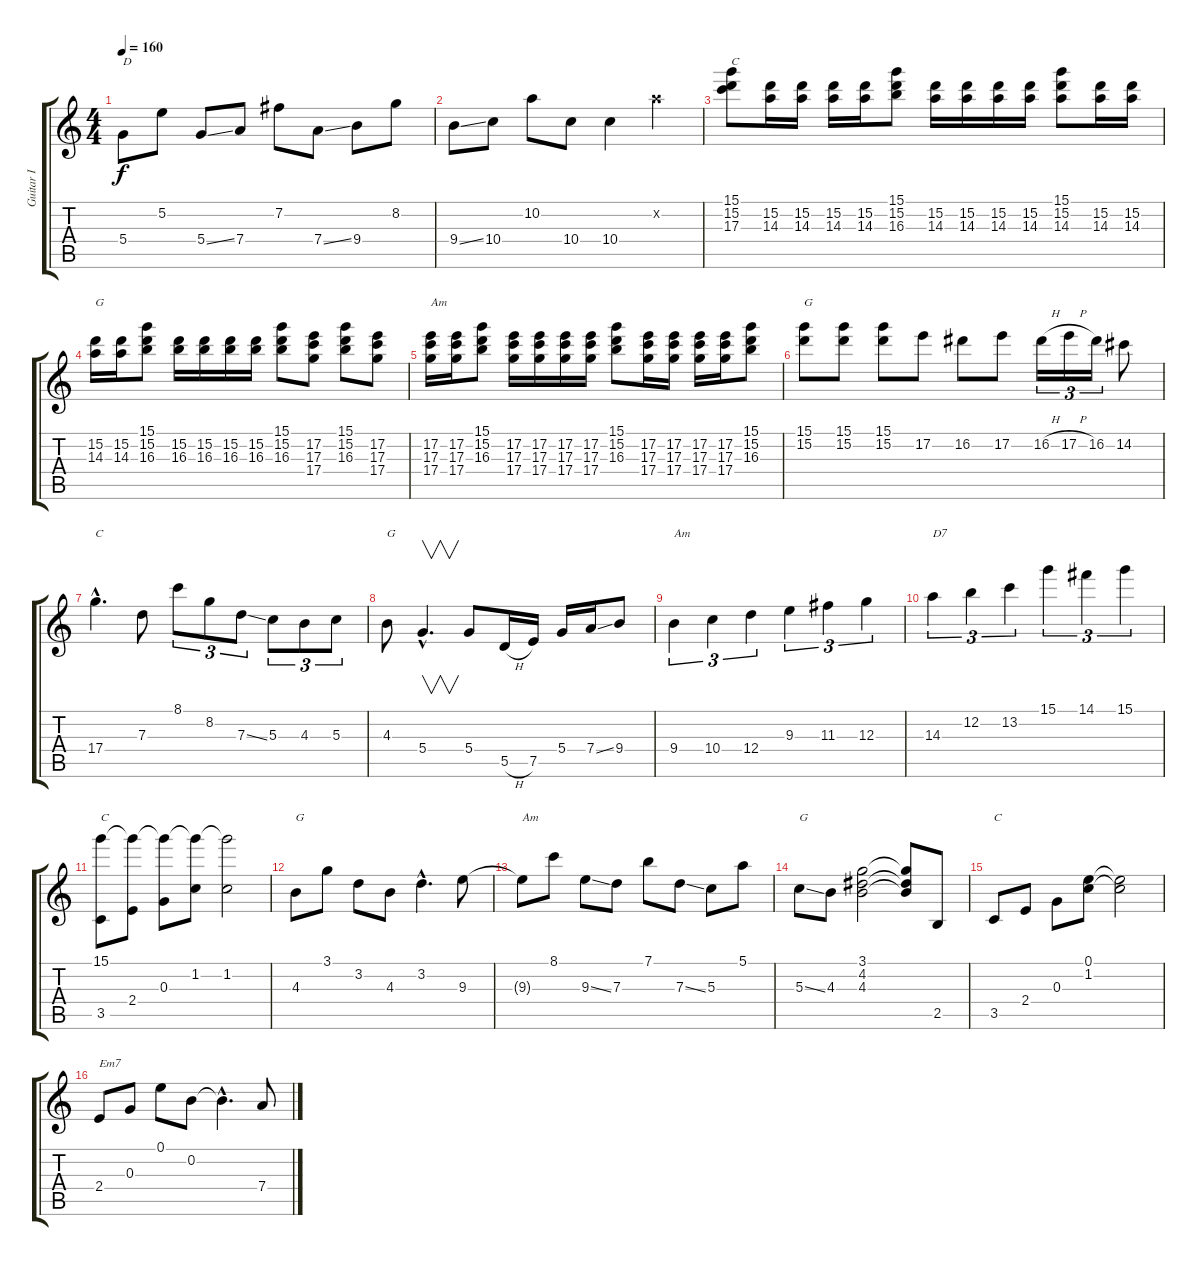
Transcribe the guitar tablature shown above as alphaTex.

\track ("Guitar I" "Guitar I") {instrument distortionguitar}
\staff {score tabs}
\tuning (E4 B3 G3 D3 A2 E2) {hide}
\ts (4 4)
\tempo 160
\clef g2
\ks c
5.4.8{txt "D" dy f} 5.2.8 5.4{ss}.8 7.4.8 7.2.8 7.4{ss}.8 9.4.8 8.2.8 |
9.4{ss}.8 10.4.8 10.2.8 10.4.8 10.4.4 10.2{x}.4 |
(15.1 15.2 17.3).8{txt "C"} (15.2 14.3).16 (15.2 14.3).16 (15.2 14.3).16 (15.2 14.3).16 (15.1 15.2 16.3).8 (15.2 14.3).16 (15.2 14.3).16 (15.2 14.3).16 (15.2 14.3).16 (15.1 15.2 14.3).8 (15.2 14.3).16 (15.2 14.3).16 |
(15.2 14.3).16{txt "G"} (15.2 14.3).16 (15.1 15.2 16.3).8 (15.2 16.3).16 (15.2 16.3).16 (15.2 16.3).16 (15.2 16.3).16 (15.1 15.2 16.3).8 (17.2 17.3 17.4).8 (15.1 15.2 16.3).8 (17.2 17.3 17.4).8 |
(17.2 17.3 17.4).16{txt "Am"} (17.2 17.3 17.4).16 (15.1 15.2 16.3).8 (17.2 17.3 17.4).16 (17.2 17.3 17.4).16 (17.2 17.3 17.4).16 (17.2 17.3 17.4).16 (15.1 15.2 16.3).8 (17.2 17.3 17.4).16 (17.2 17.3 17.4).16 (17.2 17.3 17.4).16 (17.2 17.3 17.4).16 (15.1 15.2 16.3).8 |
(15.1 15.2).8{txt "G"} (15.1 15.2).8 (15.1 15.2).8 17.2.8 16.2.8 17.2.8 16.2{h}.16{tu (3 2)} 17.2{h}.16{tu (3 2)} 16.2.16{tu (3 2)} 14.2.8 |
17.4{hac}.4{d txt "C"} 7.3.8 8.1.8{tu (3 2)} 8.2.8{tu (3 2)} 7.3{ss}.8{tu (3 2)} 5.3.8{tu (3 2)} 4.3.8{tu (3 2)} 5.3.8{tu (3 2)} |
4.3.8{txt "G"} 5.4{hac}.4{v d} 5.4.8 5.5{h}.16 7.5.16 5.4.16 7.4{ss}.16 9.4.8 |
9.4.4{tu (3 2) txt "Am"} 10.4.4{tu (3 2)} 12.4.4{tu (3 2)} 9.3.4{tu (3 2)} 11.3.4{tu (3 2)} 12.3.4{tu (3 2)} |
14.3.4{tu (3 2) txt "D7"} 12.2.4{tu (3 2)} 13.2.4{tu (3 2)} 15.1.4{tu (3 2)} 14.1.4{tu (3 2)} 15.1.4{tu (3 2)} |
(15.1 3.5).8{txt "C"} (15.1{t} 2.4).8 (15.1{t} 0.3).8 (15.1{t} 1.2).8 (15.1{t} 1.2).2 |
4.3.8{txt "G"} 3.1.8 3.2.8 4.3.8 3.2{hac}.4{d} 9.3.8 |
9.3{t}.8{txt "Am"} 8.1.8 9.3{ss}.8 7.3.8 7.1.8 7.3{ss}.8 5.3.8 5.1.8 |
5.3{ss}.8{txt "G"} 4.3.8 (3.1 4.2 4.3).2 (3.1{t} 4.2{t} 4.3{t}).8 2.5.8 |
3.5.8{txt "C"} 2.4.8 0.3.8 (0.1 1.2).8 (0.1{t} 1.2{t}).2 |
2.4.8{txt "Em7"} 0.3.8 0.1.8 0.2.8 0.2{hac t}.4{d} 7.4.8
